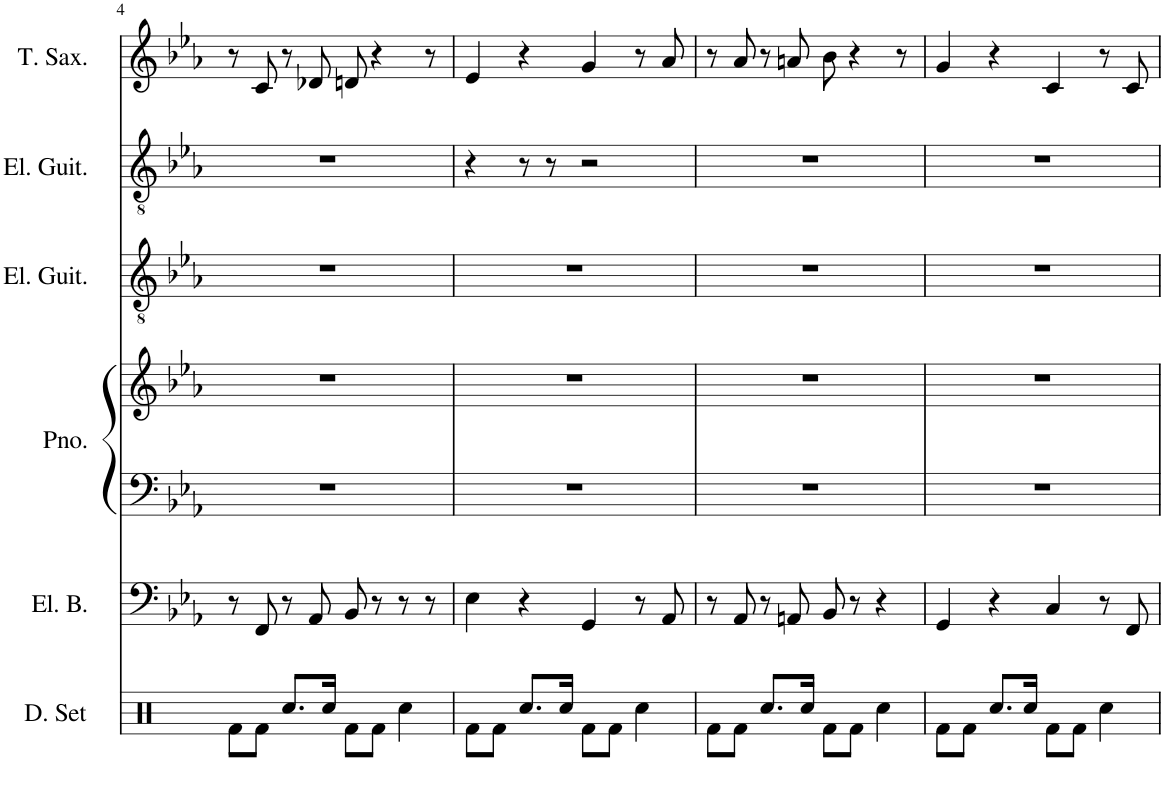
**kern	**kern	**kern	**kern	**kern	**kern	**kern
*part6	*part5	*part4	*part4	*part3	*part2	*part1
*staff7	*staff6	*staff5	*staff4	*staff3	*staff2	*staff1
*I"Drumset	*I"Electric Bass	*I"Piano	*	*I"Electric Guitar	*I"Electric Guitar	*I"Tenor Saxophone
*I'D. Set	*I'El. B.	*I'Pno.	*	*I'El. Guit.	*I'El. Guit.	*I'T. Sax.
!!LO:PB:g=z
*clefX	*clefF4	*clefF4	*clefG2	*clefGv2	*clefGv2	*clefG2
*	*Trd7c12	*	*	*	*	*Trd8c14
*k[]	*k[b-e-a-]	*k[b-e-a-]	*k[b-e-a-]	*k[b-e-a-]	*k[b-e-a-]	*k[b-e-a-]
*M4/4	*M4/4	*M4/4	*M4/4	*M4/4	*M4/4	*M4/4
=4	=4	=4	=4	=4	=4	=4
8Rf\L	8r	1r	1r	1r	1r	8r
8Rf\J	8FF/	.	.	.	.	8c/
8.Rcc/L	8r	.	.	.	.	8r
.	8AA-/	.	.	.	.	8d-X/
16Rcc/Jk	.	.	.	.	.	.
8Rf\L	8BB-/	.	.	.	.	8dn/
8Rf\J	8r	.	.	.	.	4r
4Rcc\	8r	.	.	.	.	.
.	8r	.	.	.	.	8r
=5	=5	=5	=5	=5	=5	=5
8Rf\L	4E-\	1r	1r	1r	4r	4e-/
8Rf\J	.	.	.	.	.	.
8.Rcc/L	4r	.	.	.	8r	4r
.	.	.	.	.	8r	.
16Rcc/Jk	.	.	.	.	.	.
8Rf\L	4GG/	.	.	.	2r	4g/
8Rf\J	.	.	.	.	.	.
4Rcc\	8r	.	.	.	.	8r
.	8AA-/	.	.	.	.	8a-/
=6	=6	=6	=6	=6	=6	=6
8Rf\L	8r	1r	1r	1r	1r	8r
8Rf\J	8AA-/	.	.	.	.	8a-/
8.Rcc/L	8r	.	.	.	.	8r
.	8AAn/	.	.	.	.	8an/
16Rcc/Jk	.	.	.	.	.	.
8Rf\L	8BB-/	.	.	.	.	8b-\
8Rf\J	8r	.	.	.	.	4r
4Rcc\	4r	.	.	.	.	.
.	.	.	.	.	.	8r
=7	=7	=7	=7	=7	=7	=7
8Rf\L	4GG/	1r	1r	1r	1r	4g/
8Rf\J	.	.	.	.	.	.
8.Rcc/L	4r	.	.	.	.	4r
16Rcc/Jk	.	.	.	.	.	.
8Rf\L	4C/	.	.	.	.	4c/
8Rf\J	.	.	.	.	.	.
4Rcc\	8r	.	.	.	.	8r
.	8FF/	.	.	.	.	8c/
=	=	=	=	=	=	=
*-	*-	*-	*-	*-	*-	*-
